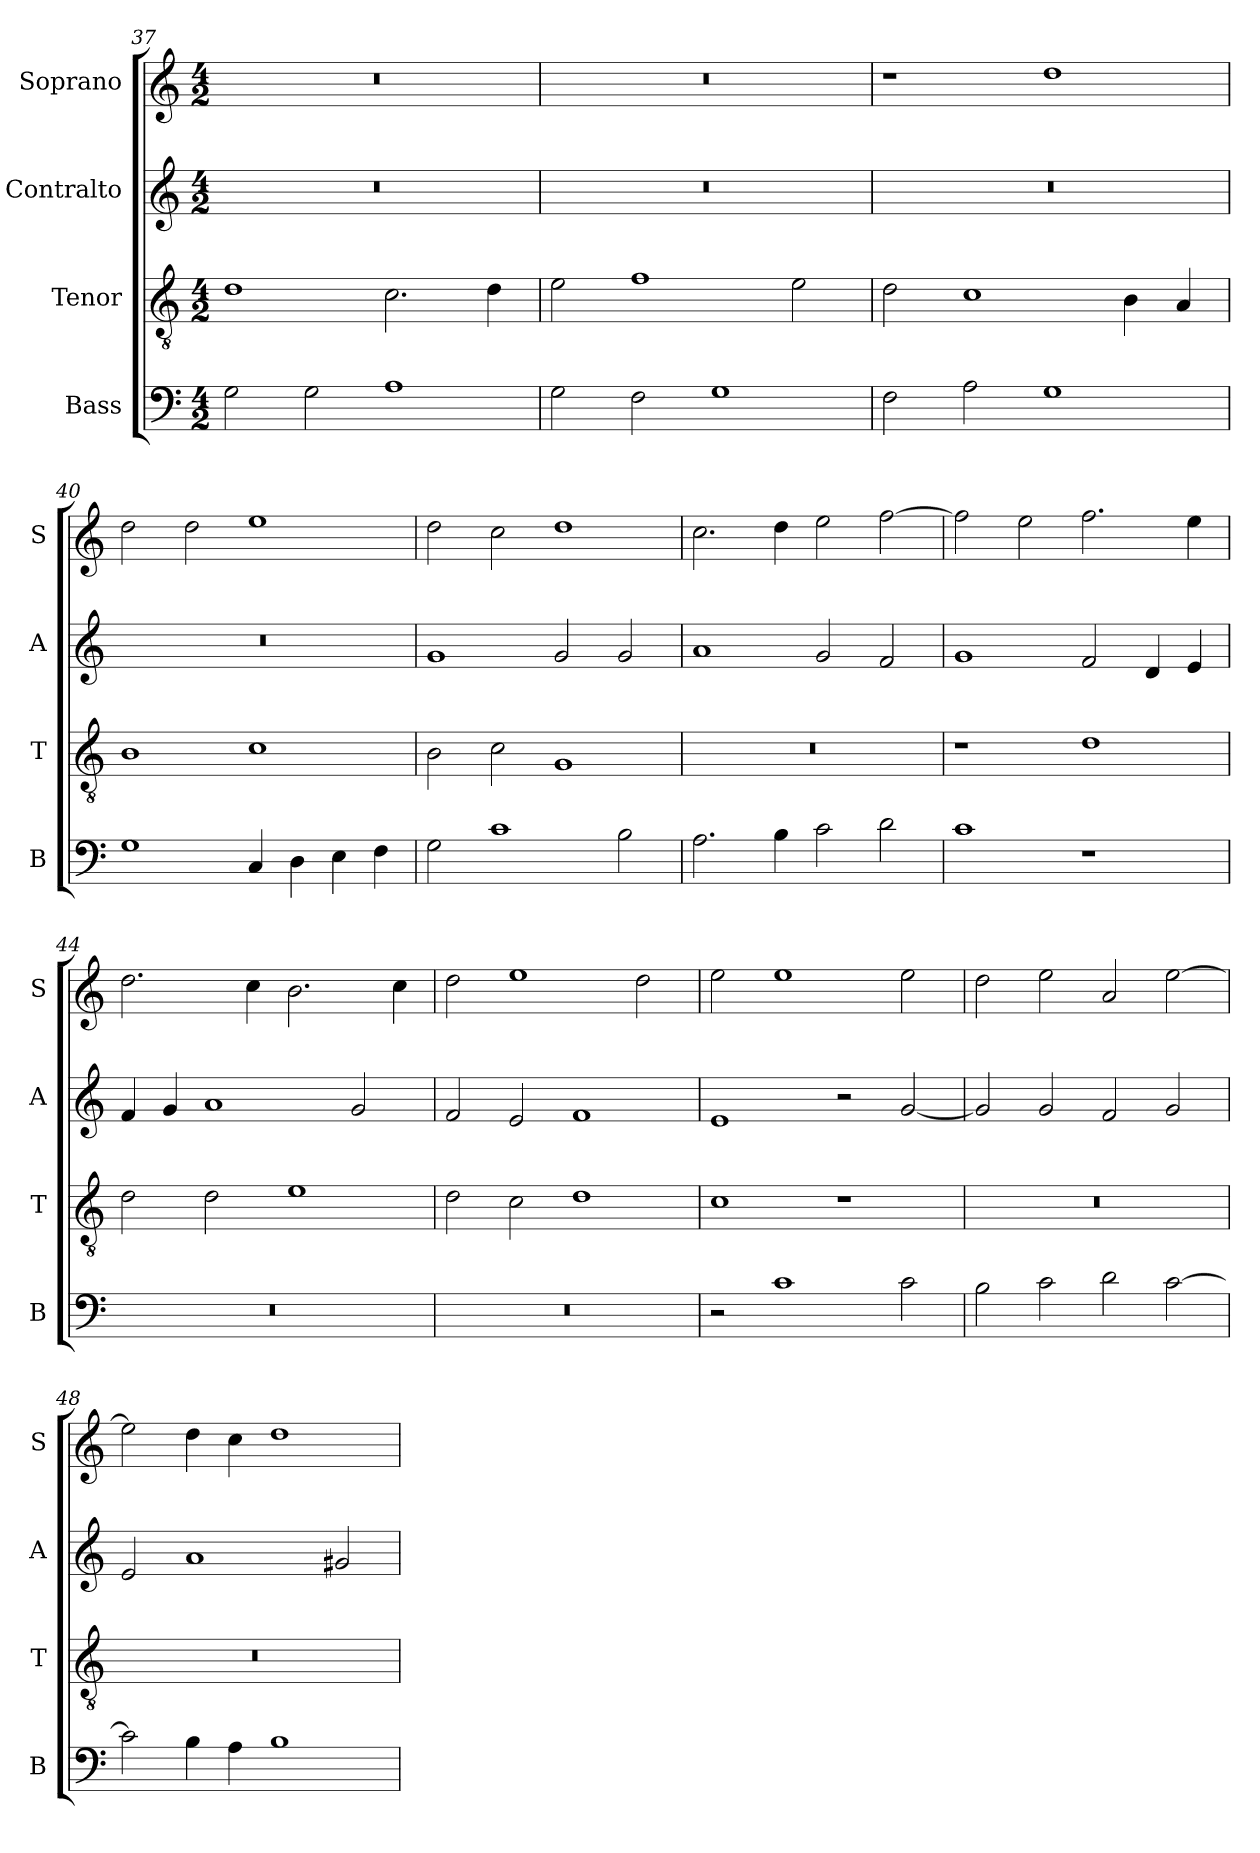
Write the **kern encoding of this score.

**kern	**kern	**kern	**kern
*part4	*part3	*part2	*part1
*staff4	*staff3	*staff2	*staff1
*I"Bass	*I"Tenor	*I"Contralto	*I"Soprano
*I'B	*I'T	*I'A	*I'S
*clefF4	*clefGv2	*clefG2	*clefG2
*k[]	*k[]	*k[]	*k[]
*A:aeo	*A:aeo	*A:aeo	*A:aeo
*M4/2	*M4/2	*M4/2	*M4/2
=37	=37	=37	=37
2G	1d	0r	0r
2G	.	.	.
1A	2.c	.	.
.	4d	.	.
=38	=38	=38	=38
2G	2e	0r	0r
2F	1f	.	.
1G	.	.	.
.	2e	.	.
=39	=39	=39	=39
2F	2d	0r	1r
2A	1c	.	.
1G	.	.	1dd
.	4B	.	.
.	4A	.	.
=40	=40	=40	=40
1G	1B	0r	2dd
.	.	.	2dd
4C	1c	.	1ee
4D	.	.	.
4E	.	.	.
4F	.	.	.
=41	=41	=41	=41
2G	2B	1g	2dd
1c	2c	.	2cc
.	1G	2g	1dd
2B	.	2g	.
=42	=42	=42	=42
2.A	0r	1a	2.cc
4B	.	.	4dd
2c	.	2g	2ee
2d	.	2f	[2ff
=43	=43	=43	=43
1c	1r	1g	2ff]
.	.	.	2ee
1r	1d	2f	2.ff
.	.	4d	.
.	.	4e	4ee
=44	=44	=44	=44
0r	2d	4f	2.dd
.	.	4g	.
.	2d	1a	.
.	.	.	4cc
.	1e	.	2.b
.	.	2g	.
.	.	.	4cc
=45	=45	=45	=45
0r	2d	2f	2dd
.	2c	2e	1ee
.	1d	1f	.
.	.	.	2dd
=46	=46	=46	=46
2r	1c	1e	2ee
1c	.	.	1ee
.	1r	2r	.
2c	.	[2g	2ee
=47	=47	=47	=47
2B	0r	2g]	2dd
2c	.	2g	2ee
2d	.	2f	2a
[2c	.	2g	[2ee
=48	=48	=48	=48
2c]	0r	2e	2ee]
4B	.	1a	4dd
4A	.	.	4cc
1B	.	.	1dd
.	.	2g#X	.
=	=	=	=
*-	*-	*-	*-
